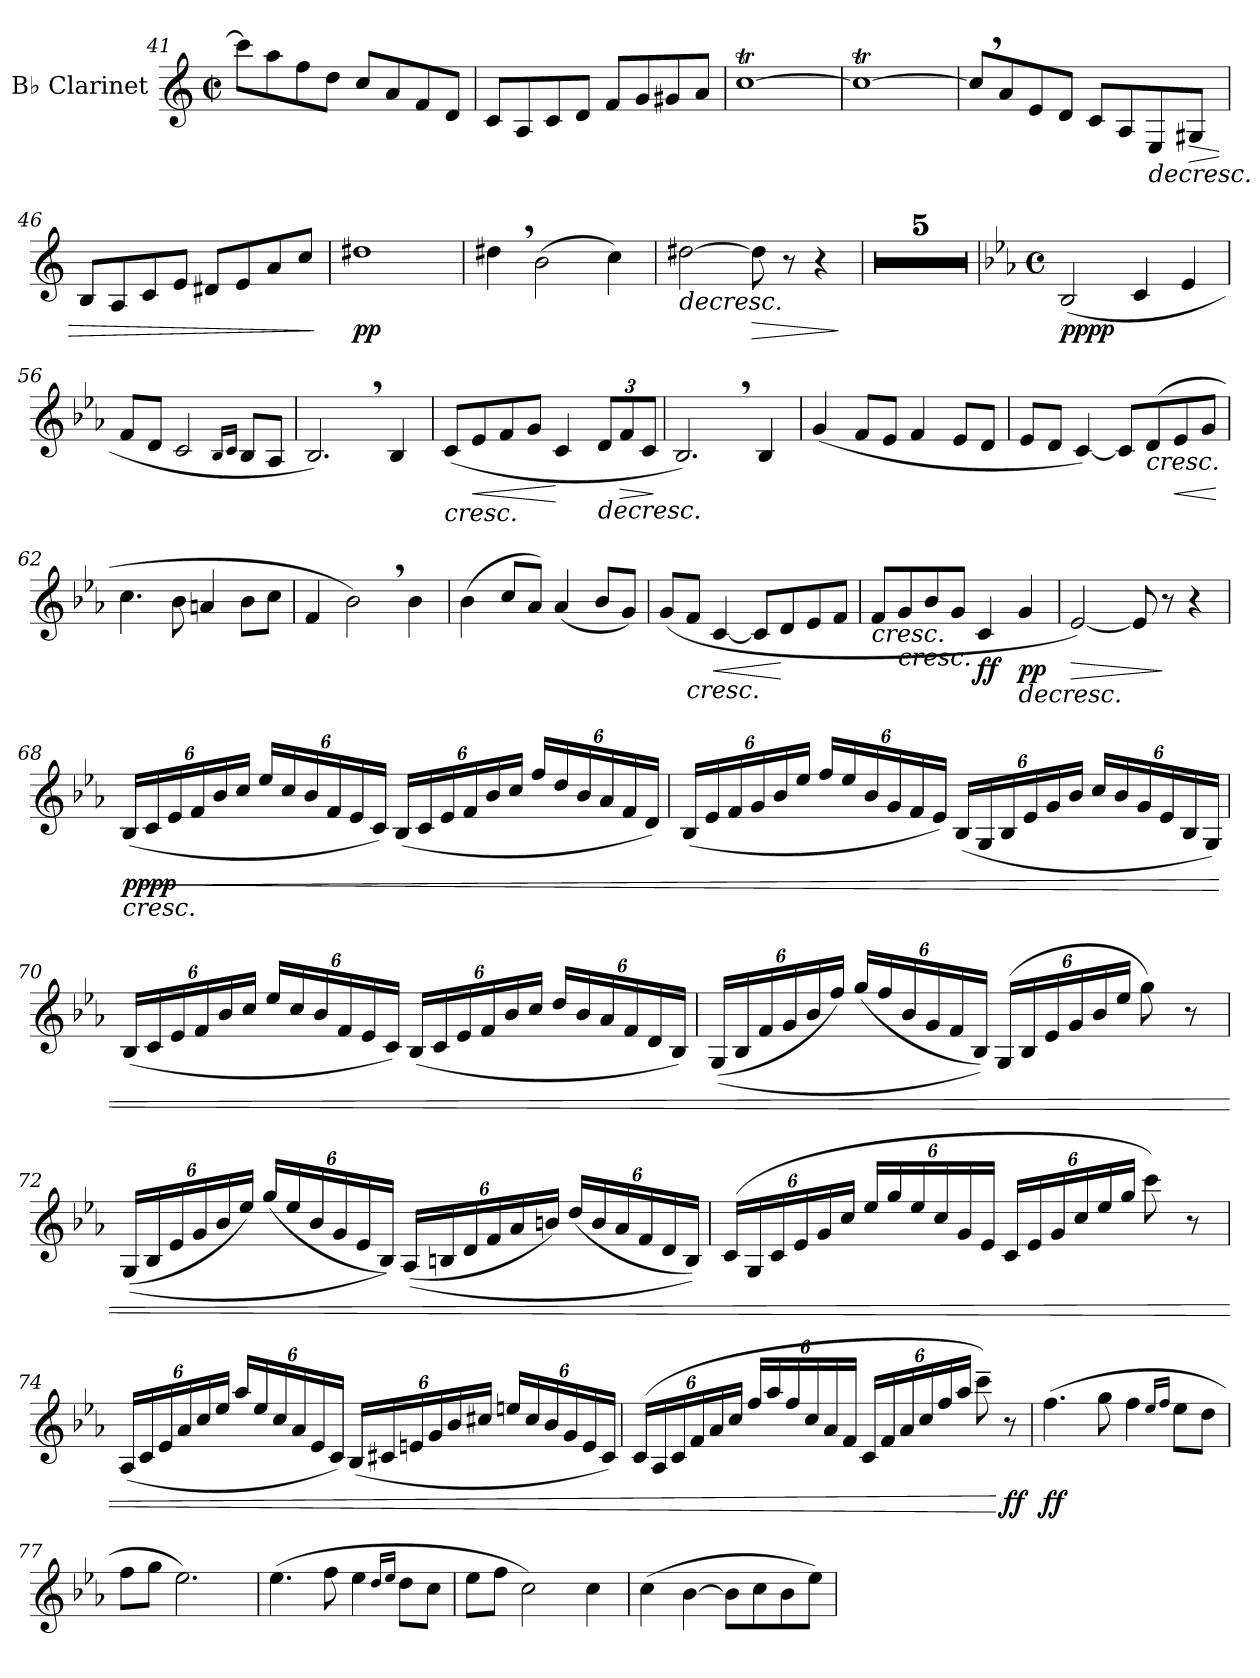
**kern	**dynam
*part1	*part1
*staff1	*staff1
*I"B♭ Clarinet	*
*I'B♭ Cl.	*
!!LO:LB:g=z
*ITrd1c2	*
*k[b-e-]	*
*M2/2	*
*met(c|)	*
=41	=41
8bb-\L]	.
8gg\	.
8ee-\	.
8cc\J	.
8b-/L	.
8g/	.
8e-/	.
8c/J	.
=42	=42
*MM180	*
8B-/L	.
8G/	.
8B-/	.
8c/J	.
8e-/L	.
8f/	.
8f#X/	.
8g/J	.
=43	=43
[1b-T	.
=44	=44
1b-T_	.
=45	=45
8b-,/L]	.
8g/	.
8d/	.
8c/J	.
8B-/L	.
8G/	.
!	!LO:HP:b
8D/	>
!	!LO:HP:b
8F#X/J	>
=46	=46
*MM164	*
8A/L	.
8G/	.
8B-/	.
8d/J	.
8c#X/L	.
8d/	.
8g/	.
8b-/J	.
.	] ]
=47	=47
!	!LO:DY:b
!	!LO:DY:n=1:b
1cc#X	p p
!!LO:LB:g=z
=48	=48
4cc#X,\	.
(2a\	.
4b-\)	.
=49	=49
!	!LO:HP:b
[2cc#X\	>
!	!LO:HP:b
8cc#\]	>
8r	.
4r	.
.	] ]
=50	=50
1r	.
=51	=51
1r	.
=52	=52
1r	.
=53	=53
1r	.
=54	=54
1r	.
=55	=55
*k[b-e-a-d-g-]	*
*M4/4	*
*met(c)	*
*MM80	*
!	!LO:DY:b
!	!LO:DY:n=1:b
(2A-/	pp pp
4B-/	.
4d-/	.
=56	=56
8e-/L	.
8c/J	.
2B-/	.
16qA-/LL	.
16qB-/JJ	.
8A-/L	.
8G-/J	.
=57	=57
2.A-,/)	.
4A-/	.
=58	=58
!	!LO:HP:b
(8B-/L	<
!	!LO:HP:b
8d-/	<
8e-/	.
8f/J	.
4B-/	[ [
*Xbrackettup	*
!	!LO:HP:b
12c/L	>
!	!LO:HP:b
12e-/	>
12B-/J	.
.	] ]
!!LO:LB:g=z
=59	=59
2.A-,/)	.
4A-/	.
=60	=60
*MM84	*
(4f/	.
8e-/L	.
8d-/J	.
4e-/	.
8d-/L	.
8c/J	.
=61	=61
8d-/L	.
8c/J	.
[4B-/)	.
8B-/L]	.
!	!LO:HP:b
(8c/	<
!	!LO:HP:b
8d-/	<
8f/J	.
.	[ [
=62	=62
4.b-\	.
8a-\	.
4gn/	.
8a-\L	.
8b-\J	.
=63	=63
4e-/	.
2a-,\)	.
4a-\	.
=64	=64
(4a-\	.
8b-/L	.
8g-/J)	.
(4g-/	.
8a-/L	.
8f/J)	.
=65	=65
(8f/L	.
!	!LO:HP:b
8e-/J	<
!	!LO:HP:b
[4B-/	<
8B-/L]	.
8c/	[ [
8d-/	.
8e-/J	.
!!LO:LB:g=z
=66	=66
!	!LO:HP:b
8e-/L	<
!	!LO:HP:b
8f/	<
8a-/	.
8f/J	.
!	!LO:DY:b
!	!LO:DY:n=1:b
4B-/	f f
!	!LO:HP:b
!	!LO:DY:n=2:b
!	!LO:DY:n=3:b
4f/	> p p
.	[ [
=67	=67
!	!LO:HP:b
[2d-/)	>
8d-/]	.
8r	] ]
4r	.
=68	=68
!	!LO:HP:b
!	!LO:DY:n=1:b
!	!LO:DY:n=2:b
(24A-/LL	< pp pp
!	!LO:HP:b
24B-/	<
24d-/	.
24e-/	.
24a-/	.
24b-/JJ	.
24dd-/LL	.
24b-/	.
24a-/	.
24e-/	.
24d-/	.
24B-/JJ)	.
(24A-/LL	.
24B-/	.
24d-/	.
24e-/	.
24a-/	.
24b-/JJ	.
24ee-/LL	.
24cc/	.
24a-/	.
24g-/	.
24e-/	.
24c/JJ)	.
!!LO:LB:g=z
=69	=69
(24A-/LL	.
24d-/	.
24e-/	.
24f/	.
24a-/	.
24dd-/JJ	.
24ee-/LL	.
24dd-/	.
24a-/	.
24f/	.
24e-/	.
24d-/JJ)	.
(24A-/LL	.
24F/	.
24A-/	.
24d-/	.
24f/	.
24a-/JJ	.
24b-/LL	.
24a-/	.
24f/	.
24d-/	.
24A-/	.
24F/JJ)	.
=70	=70
(24A-/LL	.
24B-/	.
24d-/	.
24e-/	.
24a-/	.
24b-/JJ	.
24dd-/LL	.
24b-/	.
24a-/	.
24e-/	.
24d-/	.
24B-/JJ)	.
(24A-/LL	.
24B-/	.
24d-/	.
24e-/	.
24a-/	.
24b-/JJ	.
24cc/LL	.
24a-/	.
24g-/	.
24e-/	.
24c/	.
24A-/JJ)	.
!!LO:LB:g=z
=71	=71
((24F/LL	.
24A-/	.
24e-/	.
24f/	.
24a-/	.
24ee-/JJ)	.
(24ff/LL	.
24ee-/	.
24a-/	.
24f/	.
24e-/	.
24A-/JJ))	.
(24F/LL	.
24A-/	.
24d-/	.
24f/	.
24a-/	.
24dd-/JJ	.
8ff\)	.
8r	.
=72	=72
*MM86	*
((24F/LL	.
24A-/	.
24d-/	.
24f/	.
24a-/	.
24dd-/JJ)	.
(24ff/LL	.
24dd-/	.
24a-/	.
24f/	.
24d-/	.
24A-/JJ))	.
((24G-/LL	.
24An/	.
24c/	.
24e-/	.
24g-/	.
24an/JJ)	.
(24cc/LL	.
24a/	.
24g-/	.
24e-/	.
24c/	.
24A/JJ))	.
!!LO:LB:g=z
=73	=73
(24B-/LL	.
24F/	.
24B-/	.
24d-/	.
24f/	.
24b-/JJ	.
24dd-/LL	.
24ff/	.
24dd-/	.
24b-/	.
24f/	.
24d-/JJ	.
24B-/LL	.
24d-/	.
24f/	.
24b-/	.
24dd-/	.
24ff/JJ	.
8bb-\)	.
8r	.
=74	=74
*MM88	*
(24G-/LL	.
24B-/	.
24d-/	.
24g-/	.
24b-/	.
24dd-/JJ	.
24gg-/LL	.
24dd-/	.
24b-/	.
24g-/	.
24d-/	.
24B-/JJ)	.
(24A-/LL	.
24Bn/	.
24dn/	.
24f/	.
24a-/	.
24bn/JJ	.
24ddn/LL	.
24b/	.
24a-/	.
24f/	.
24d/	.
24B/JJ)	.
!!LO:LB:g=z
=75	=75
(24B-/LL	.
24G-/	.
24B-/	.
24e-/	.
24g-/	.
24b-/JJ	.
24ee-/LL	.
24gg-/	.
24ee-/	.
24b-/	.
24g-/	.
24e-/JJ	.
24B-/LL	.
24e-/	.
24g-/	.
24b-/	.
24ee-/	.
24gg-/JJ	.
8bb-~\)	.
!	!LO:DY:n=1:b
!	!LO:DY:n=2:b
8r	[ [ f f
=76	=76
*MM96	*
!	!LO:DY:b
!	!LO:DY:n=1:b
(4.ee-\	f f
8ff\	.
4ee-\	.
16qdd-/LL	.
16qee-/JJ	.
8dd-\L	.
8cc\J	.
=77	=77
8ee-\L	.
8ff\J	.
2.dd-\)	.
=78	=78
(4.dd-\	.
8ee-\	.
4dd-\	.
16qcc/LL	.
16qdd-/JJ	.
8cc\L	.
8b-\J	.
=79	=79
8dd-\L	.
8ee-\J	.
2b-\)	.
4b-\	.
!!LO:LB:g=z
=80	=80
(4b-\	.
[4a-\	.
8a-\L]	.
8b-\	.
8a-\	.
8dd-\J)	.
=	=
*-	*-
